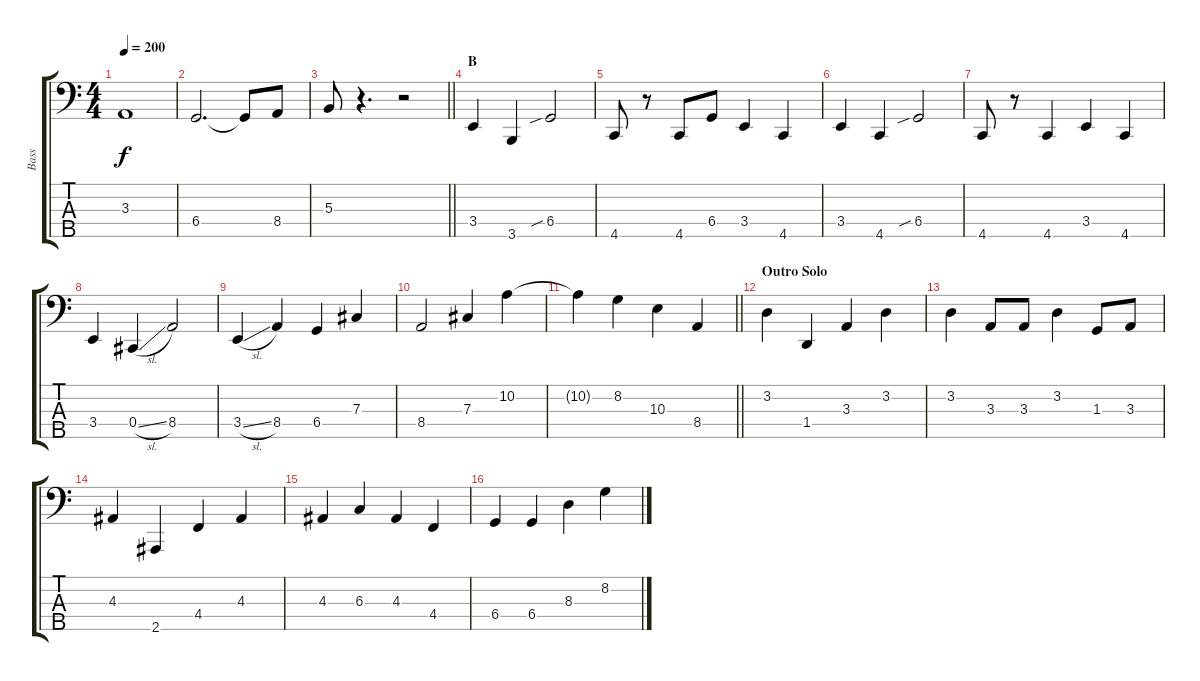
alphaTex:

\track ("Bass" "Bass") {instrument electricbassfinger}
\staff {score tabs}
\tuning (E2 B1 Gb1 Db1 Ab0) {hide}
\ts (4 4)
\tempo 200
\clef f4
\ks c
3.3{t}.1{dy f} |
6.4.2{d} 6.4{t}.8 8.4.8 |
\barLineRight lightlight
5.3.8 r.4{d} r.2 |
\section ("" "B")
3.4.4 3.5.4 6.4{sib}.2 |
4.5.8 r.8 4.5.8 6.4.8 3.4.4 4.5.4 |
3.4.4 4.5.4 6.4{sib}.2 |
4.5.8 r.8 4.5.4 3.4.4 4.5.4 |
3.4.4 0.4{sl}.4 8.4.2 |
3.4{sl}.4 8.4.4 6.4.4 7.3.4 |
8.4.2 7.3.4 10.2.4 |
\barLineRight lightlight
10.2{t}.4 8.2.4 10.3.4 8.4.4 |
\section ("" "Outro Solo")
3.2.4 1.4.4 3.3.4 3.2.4 |
3.2.4 3.3.8 3.3.8 3.2.4 1.3.8 3.3.8 |
4.3.4 2.5.4 4.4.4 4.3.4 |
4.3.4 6.3.4 4.3.4 4.4.4 |
6.4.4 6.4.4 8.3.4 8.2.4
